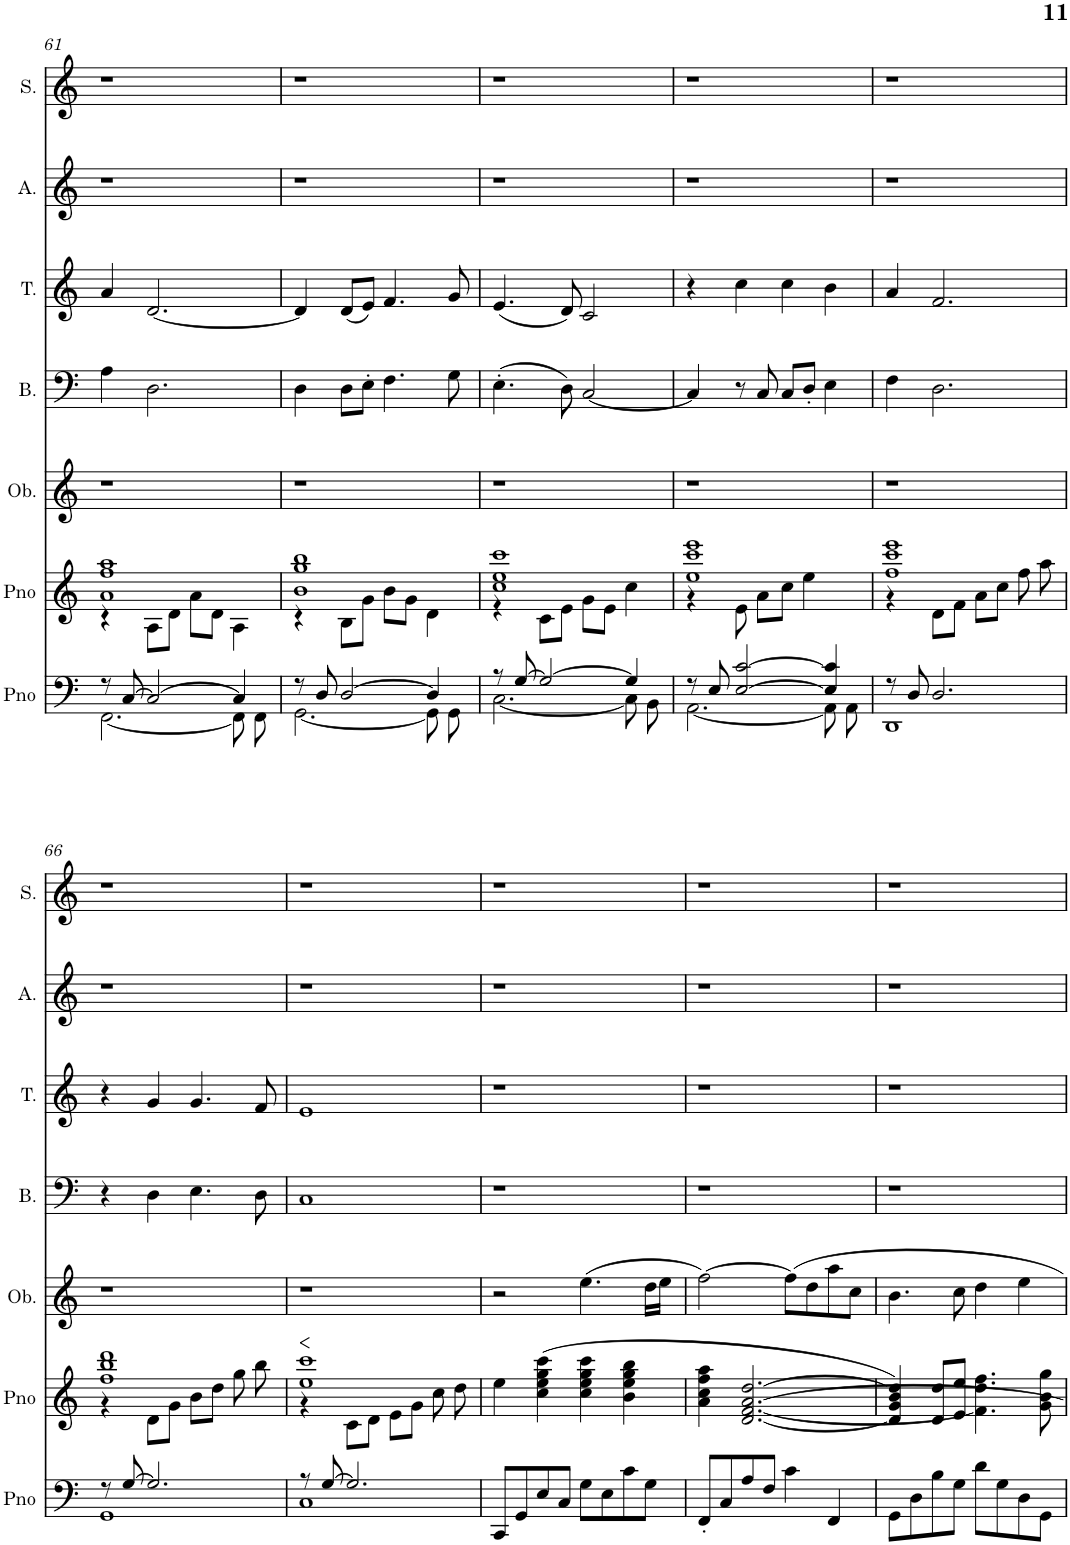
**kern	**kern	**kern	**kern	**kern	**kern	**kern
*part7	*part6	*part5	*part4	*part3	*part2	*part1
*staff7	*staff6	*staff5	*staff4	*staff3	*staff2	*staff1
*I"Piano	*I"Piano	*I"Oboe	*I"Bass	*I"Tenor	*I"Alto	*I"Soprano
*I'Pno	*I'Pno	*I'Ob.	*I'B.	*I'T.	*I'A.	*I'S.
!!LO:PB:g=z
*clefF4	*clefG2	*clefG2	*clefF4	*clefG2	*clefG2	*clefG2
*k[]	*k[]	*k[]	*k[]	*k[]	*k[]	*k[]
*M4/4	*M4/4	*	*	*	*M4/4	*M4/4
*met(c)	*met(c)	*	*	*	*met(c)	*met(c)
=61	=61	=61	=61	=61	=61	=61
*^	*^	*	*	*	*	*
8r	[2.FF\	1a 1ff 1aa	4r	1r	4A\	4a/	1r	1r
[8C/	.	.	.	.	.	.	.	.
2C/_	.	.	8A\L	.	2.D\	[2.d/	.	.
.	.	.	8d\J	.	.	.	.	.
.	.	.	8a\L	.	.	.	.	.
.	.	.	8d\J	.	.	.	.	.
4C/]	8FF\]	.	4A\	.	.	.	.	.
.	8FF\	.	.	.	.	.	.	.
=62	=62	=62	=62	=62	=62	=62	=62	=62
8r	[2.GG\	1b 1gg 1bb	4r	1r	4D\	4d/]	1r	1r
8D/	.	.	.	.	.	.	.	.
[2D/	.	.	8B\L	.	8D\L	(8d/L	.	.
.	.	.	8g\J	.	8E'\J	8e/J)	.	.
.	.	.	8b\L	.	4.F\	4.f/	.	.
.	.	.	8g\J	.	.	.	.	.
4D/]	8GG\]	.	4d\	.	.	.	.	.
.	8GG\	.	.	.	8G\	8g/	.	.
=63	=63	=63	=63	=63	=63	=63	=63	=63
8r	[2.C\	1cc 1ee 1ccc	4r	1r	(4.E'\	(4.e/	1r	1r
[8G/	.	.	.	.	.	.	.	.
2G/_	.	.	8c\L	.	.	.	.	.
.	.	.	8e\J	.	8D\)	8d/)	.	.
.	.	.	8g\L	.	[2C/	2c/	.	.
.	.	.	8e\J	.	.	.	.	.
4G/]	8C\]	.	4cc\	.	.	.	.	.
.	8BB\	.	.	.	.	.	.	.
=64	=64	=64	=64	=64	=64	=64	=64	=64
8r	[2.AA\	1ee 1ccc 1eee	4r	1r	4C/]	4r	1r	1r
8E/	.	.	.	.	.	.	.	.
[2E/ [2c/	.	.	8e\	.	8r	4cc\	.	.
.	.	.	8a\L	.	8C/	.	.	.
.	.	.	8cc\J	.	8C/L	4cc\	.	.
.	.	.	4ee\	.	8D'/J	.	.	.
4E/] 4c/]	8AA\]	.	.	.	4E\	4b\	.	.
.	8AA\	.	8ryy	.	.	.	.	.
=65	=65	=65	=65	=65	=65	=65	=65	=65
8r	1DD	1ff 1ccc 1eee	4r	1r	4F\	4a/	1r	1r
8D/	.	.	.	.	.	.	.	.
2.D/	.	.	8d\L	.	2.D\	2.f/	.	.
.	.	.	8f\J	.	.	.	.	.
.	.	.	8a\L	.	.	.	.	.
.	.	.	8cc\J	.	.	.	.	.
.	.	.	8ff\	.	.	.	.	.
.	.	.	8aa\	.	.	.	.	.
!!LO:LB:g=z
=66	=66	=66	=66	=66	=66	=66	=66	=66
8r	1GG	1ff 1bb 1ddd	4r	1r	4r	4r	1r	1r
[8G/	.	.	.	.	.	.	.	.
2.G/]	.	.	8d\L	.	4D\	4g/	.	.
.	.	.	8g\J	.	.	.	.	.
.	.	.	8b\L	.	4.E\	4.g/	.	.
.	.	.	8dd\J	.	.	.	.	.
.	.	.	8gg\	.	.	.	.	.
.	.	.	8bb\	.	8D\	8f/	.	.
=67	=67	=67	=67	=67	=67	=67	=67	=67
8r	1C	1ee 1ccc	4r	1r	1C	1e	1r	1r
[8G/	.	.	.	.	.	.	.	.
2.G/]	.	.	8c\L	.	.	.	.	.
.	.	.	8d\J	.	.	.	.	.
.	.	.	8e\L	.	.	.	.	.
.	.	.	8g\J	.	.	.	.	.
.	.	.	8cc\	.	.	.	.	.
.	.	.	8dd\	.	.	.	.	.
*v	*v	*	*	*	*	*	*	*
*	*v	*v	*	*	*	*	*
=68	=68	=68	=68	=68	=68	=68
8CC/L	4ee\	2r	1r	1r	1r	1r
8GG/	.	.	.	.	.	.
8E/	(4cc\ 4ee\ 4gg\ 4ccc\	.	.	.	.	.
8C/J	.	.	.	.	.	.
8G\L	4cc\ 4ee\ 4gg\ 4ccc\	(4.ee\	.	.	.	.
8E\	.	.	.	.	.	.
8c\	4b\ 4ee\ 4gg\ 4bb\	.	.	.	.	.
8G\J	.	16dd\LL	.	.	.	.
.	.	16ee\JJ	.	.	.	.
=69	=69	=69	=69	=69	=69	=69
8FF'/L	4a\ 4cc\ 4ff\ 4aa\	[2ff\)	1r	1r	1r	1r
8C/	.	.	.	.	.	.
8A/	[2.d/ [2.f/ [2.a/ [2.dd/	.	.	.	.	.
8F/J	.	.	.	.	.	.
4c\	.	8ff\L]	.	.	.	.
.	.	8dd\	.	.	.	.
4FF/	.	8aa\	.	.	.	.
.	.	8cc\J	.	.	.	.
=70	=70	=70	=70	=70	=70	=70
8GG\L	4d/] 4g/ 4b/ 4dd/])	4.b\	1r	1r	1r	1r
8D\	.	.	.	.	.	.
8B\	8d/ 8dd/L	.	.	.	.	.
8G\J	8e/ 8ee/J	8cc\	.	.	.	.
8d\L	4.f\] 4.dd\ 4.ff\	4dd\	.	.	.	.
8G\	.	.	.	.	.	.
8D\	.	4ee\	.	.	.	.
8GG\J	8g\ 8b\ 8gg\	.	.	.	.	.
=	=	=	=	=	=	=
*-	*-	*-	*-	*-	*-	*-
